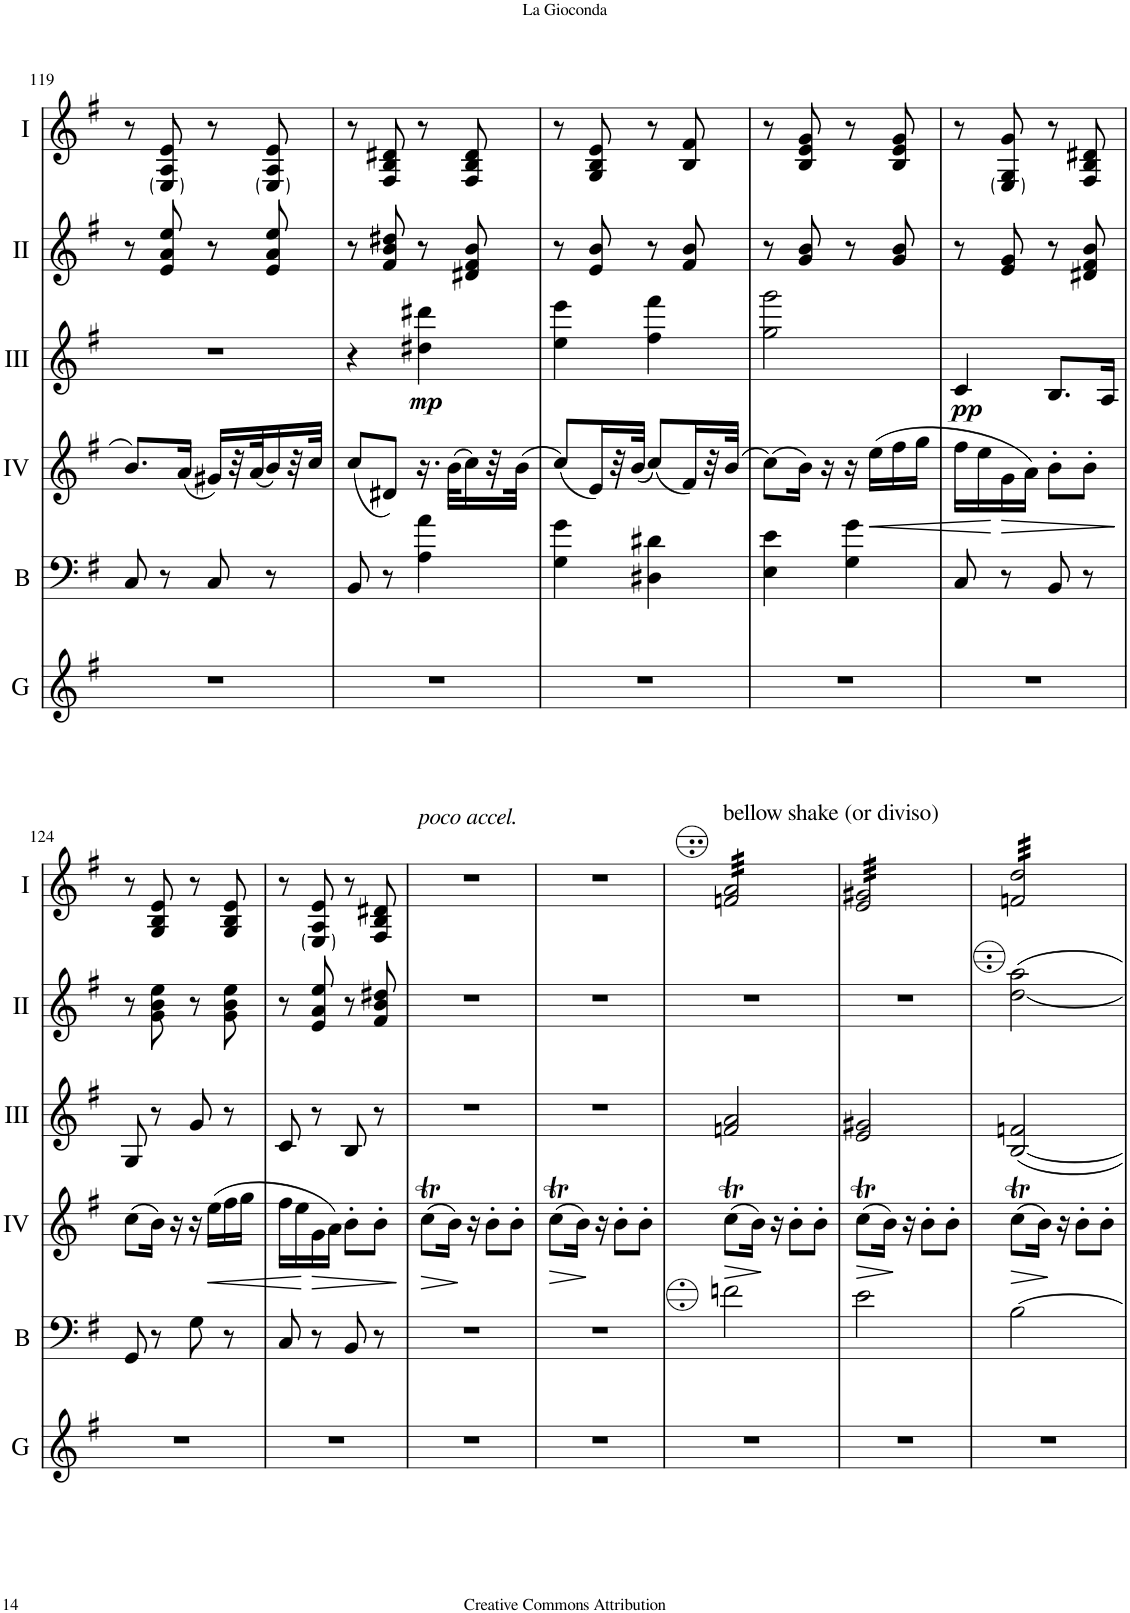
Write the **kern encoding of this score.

**kern	**kern	**kern	**dynam	**kern	**dynam	**kern	**kern
*part6	*part5	*part4	*part4	*part3	*part3	*part2	*part1
*staff6	*staff5	*staff4	*staff4	*staff3	*staff3	*staff2	*staff1
*I"Glock.	*I"Bass	*I"Acc. 4	*	*I"Acc. 3	*	*I"Acc. 2	*I"Acc. 1
*I'G	*I'B	*	*	*	*	*	*
!!LO:PB:g=z
*clefG2	*clefF4	*clefG2	*	*clefG2	*	*clefG2	*clefG2
*Trd-14c-24	*Trd7c12	*Trd7c12	*	*	*	*	*
*k[f#]	*k[f#]	*k[f#]	*	*k[f#]	*	*k[f#]	*k[f#]
*M2/4	*M2/4	*M2/4	*	*M2/4	*	*M2/4	*M2/4
=119	=119	=119	=119	=119	=119	=119	=119
2r	8C/	8.b/L	.	2r	.	8r	8r
.	8r	.	.	.	.	8E/ 8A/ 8e/	8E/ 8A/ 8e/
.	.	(16a/Jk	.	.	.	.	.
.	8C/	16g#X/LL)	.	.	.	8r	8r
.	.	32r	.	.	.	.	.
.	.	(32a/J	.	.	.	.	.
.	8r	16b/)	.	.	.	8E/ 8A/ 8e/	8E/ 8A/ 8e/
.	.	32r	.	.	.	.	.
.	.	32cc/JJJ	.	.	.	.	.
=120	=120	=120	=120	=120	=120	=120	=120
2r	8BB/	(8cc/L	.	4r	.	8r	8r
.	8r	8d#X/J)	.	.	.	8F#/ 8B/ 8d#X/	8F#/ 8B/ 8d#X/
!	!	!	!	!	!LO:DY:b	!	!
.	4A\ 4a\	16.r	.	4d#X\ 4dd#X\	mp	8r	8r
.	.	(32b\KLL	.	.	.	.	.
.	.	16cc\)	.	.	.	8D#X/ 8F#/ 8B/	8F#/ 8B/ 8d#/
.	.	32r	.	.	.	.	.
.	.	(32b\JJJ	.	.	.	.	.
=121	=121	=121	=121	=121	=121	=121	=121
2r	4G\ 4g\	(8cc/L)	.	4e\ 4ee\	.	8r	8r
.	.	16e/L)	.	.	.	8E/ 8B/	8G/ 8B/ 8e/
.	.	32r	.	.	.	.	.
.	.	(32b/JJJ	.	.	.	.	.
.	4D#X\ 4d#X\	(8cc/L)	.	4f#\ 4ff#\	.	8r	8r
.	.	16f#/L)	.	.	.	8F#/ 8B/	8B/ 8f#/
.	.	32r	.	.	.	.	.
.	.	(32b/JJJ	.	.	.	.	.
=122	=122	=122	=122	=122	=122	=122	=122
2r	4E\ 4e\	(8cc\L)	.	2g\ 2gg\	.	8r	8r
.	.	16b\Jk)	.	.	.	8G/ 8B/	8B/ 8e/ 8g/
.	.	16r	.	.	.	.	.
.	4G\ 4g\	16r	.	.	.	8r	8r
!	!	!	!LO:HP:b	!	!	!	!
.	.	(16ee\LL	<	.	.	.	.
.	.	16ff#\	.	.	.	8G/ 8B/	8B/ 8e/ 8g/
.	.	16gg\JJ	.	.	.	.	.
=123	=123	=123	=123	=123	=123	=123	=123
!	!	!	!	!	!LO:DY:b	!	!
2r	8C/	16ff#\LL	.	4C/	pp	8r	8r
.	.	16ee\	.	.	.	.	.
!	!	!	!LO:HP:n=1:b	!	!	!	!
.	8r	16g\	[ >	.	.	8E/ 8G/	8E/ 8G/ 8g/
.	.	16a\JJ)	.	.	.	.	.
.	8BB/	8b'\L	.	8.BB/L	.	8r	8r
.	8r	8b'\J	.	.	.	8D#X/ 8F#/ 8B/	8F#/ 8B/ 8d#X/
.	.	.	.	16AA/Jk	.	.	.
.	.	.	]	.	.	.	.
!!LO:LB:g=z
=124	=124	=124	=124	=124	=124	=124	=124
2r	8GG/	(8cc\L	.	8GG/	.	8r	8r
.	8r	16b\Jk)	.	8r	.	8G\ 8B\ 8e\	8G/ 8B/ 8e/
.	.	16r	.	.	.	.	.
.	8G\	16r	.	8G/	.	8r	8r
!	!	!	!LO:HP:b	!	!	!	!
.	.	(16ee\LL	<	.	.	.	.
.	8r	16ff#\	.	8r	.	8G\ 8B\ 8e\	8G/ 8B/ 8e/
.	.	16gg\JJ	.	.	.	.	.
=125	=125	=125	=125	=125	=125	=125	=125
2r	8C/	16ff#\LL	.	8C/	.	8r	8r
.	.	16ee\	.	.	.	.	.
!	!	!	!LO:HP:n=1:b	!	!	!	!
.	8r	16g\	[ >	8r	.	8E/ 8A/ 8e/	8E/ 8A/ 8e/
.	.	16a\JJ)	.	.	.	.	.
.	8BB/	8b'\L	.	8BB/	.	8r	8r
.	8r	8b'\J	.	8r	.	8F#/ 8B/ 8d#X/	8F#/ 8B/ 8d#X/
.	.	.	]	.	.	.	.
=126	=126	=126	=126	=126	=126	=126	=126
!	!	!	!	!	!	!	!LO:TX:a:i:t=poco accel.
!	!	!	!LO:HP:b	!	!	!	!
2r	2r	(8ccT\L	>	2r	.	2r	2r
.	.	16b\Jk)	.	.	.	.	.
.	.	16r	]	.	.	.	.
.	.	8b'\L	.	.	.	.	.
.	.	8b'\J	.	.	.	.	.
=127	=127	=127	=127	=127	=127	=127	=127
!	!	!	!LO:HP:b	!	!	!	!
2r	2r	(8ccT\L	>	2r	.	2r	2r
.	.	16b\Jk)	.	.	.	.	.
.	.	16r	]	.	.	.	.
.	.	8b'\L	.	.	.	.	.
.	.	8b'\J	.	.	.	.	.
=128	=128	=128	=128	=128	=128	=128	=128
!	!	!	!	!	!	!	!LO:TX:a:t=bellow shake (or diviso)
!	!	!	!LO:HP:b	!	!	!	!
*	*	*	*	*	*	*	*tremolo
2r	2fn\	(8ccT\L	>	2Fn/ 2A/	.	2r	32Fn/ 32A/LLL
.	.	.	.	.	.	.	32Fn/ 32A/
.	.	.	.	.	.	.	32Fn/ 32A/
.	.	.	.	.	.	.	32Fn/ 32A/
.	.	16b\Jk)	.	.	.	.	32Fn/ 32A/
.	.	.	.	.	.	.	32Fn/ 32A/
.	.	16r	]	.	.	.	32Fn/ 32A/
.	.	.	.	.	.	.	32Fn/ 32A/
.	.	8b'\L	.	.	.	.	32Fn/ 32A/
.	.	.	.	.	.	.	32Fn/ 32A/
.	.	.	.	.	.	.	32Fn/ 32A/
.	.	.	.	.	.	.	32Fn/ 32A/
.	.	8b'\J	.	.	.	.	32Fn/ 32A/
.	.	.	.	.	.	.	32Fn/ 32A/
.	.	.	.	.	.	.	32Fn/ 32A/
.	.	.	.	.	.	.	32Fn/ 32A/JJJ
=129	=129	=129	=129	=129	=129	=129	=129
!	!	!	!LO:HP:b	!	!	!	!
2r	2e\	(8ccT\L	>	2E/ 2G#X/	.	2r	32E/ 32G#X/LLL
.	.	.	.	.	.	.	32E/ 32G#X/
.	.	.	.	.	.	.	32E/ 32G#X/
.	.	.	.	.	.	.	32E/ 32G#X/
.	.	16b\Jk)	.	.	.	.	32E/ 32G#X/
.	.	.	.	.	.	.	32E/ 32G#X/
.	.	16r	]	.	.	.	32E/ 32G#X/
.	.	.	.	.	.	.	32E/ 32G#X/
.	.	8b'\L	.	.	.	.	32E/ 32G#X/
.	.	.	.	.	.	.	32E/ 32G#X/
.	.	.	.	.	.	.	32E/ 32G#X/
.	.	.	.	.	.	.	32E/ 32G#X/
.	.	8b'\J	.	.	.	.	32E/ 32G#X/
.	.	.	.	.	.	.	32E/ 32G#X/
.	.	.	.	.	.	.	32E/ 32G#X/
.	.	.	.	.	.	.	32E/ 32G#X/JJJ
=130	=130	=130	=130	=130	=130	=130	=130
!	!	!	!LO:HP:b	!	!	!	!
2r	[2B\	(8ccT\L	>	[2BB/ 2Fn/	.	[2d\ 2a\	32Fn/ 32d/LLL
.	.	.	.	.	.	.	32Fn/ 32d/
.	.	.	.	.	.	.	32Fn/ 32d/
.	.	.	.	.	.	.	32Fn/ 32d/
.	.	16b\Jk)	.	.	.	.	32Fn/ 32d/
.	.	.	.	.	.	.	32Fn/ 32d/
.	.	16r	]	.	.	.	32Fn/ 32d/
.	.	.	.	.	.	.	32Fn/ 32d/
.	.	8b'\L	.	.	.	.	32Fn/ 32d/
.	.	.	.	.	.	.	32Fn/ 32d/
.	.	.	.	.	.	.	32Fn/ 32d/
.	.	.	.	.	.	.	32Fn/ 32d/
.	.	8b'\J	.	.	.	.	32Fn/ 32d/
.	.	.	.	.	.	.	32Fn/ 32d/
.	.	.	.	.	.	.	32Fn/ 32d/
.	.	.	.	.	.	.	32Fn/ 32d/JJJ
*	*	*	*	*	*	*	*Xtremolo
=	=	=	=	=	=	=	=
*-	*-	*-	*-	*-	*-	*-	*-
